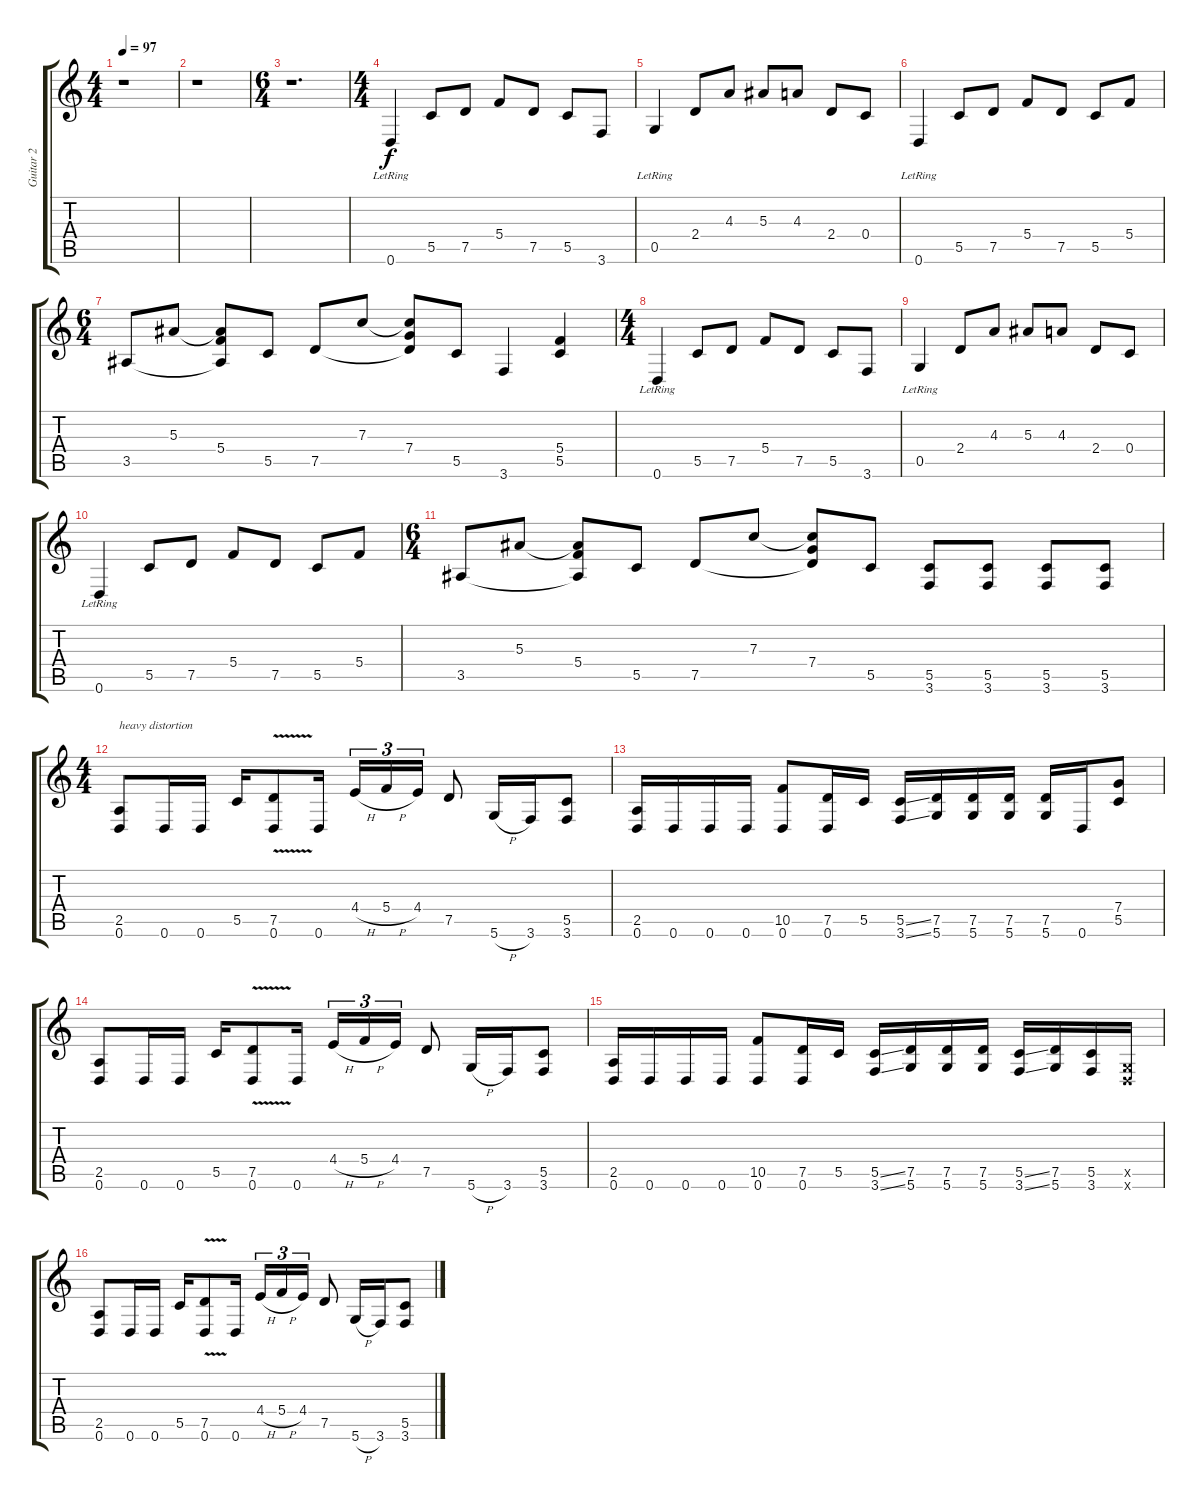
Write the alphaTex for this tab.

\track ("Guitar 2" "Guitar 2") {instrument overdrivenguitar}
\staff {score tabs}
\tuning (D4 A3 F3 C3 G2 D2) {hide}
\ts (4 4)
\tempo 97
\clef g2
\ks c
r.1{dy f} |
r.1 |
\ts (6 4)
r.1{d} |
\ts (4 4)
0.6{lr}.4{volume 10 instrument electricguitarmuted} 5.5.8 7.5.8 5.4.8 7.5.8 5.5.8 3.6.8 |
0.5{lr}.4 2.4.8 4.3.8 5.3.8 4.3.8 2.4.8 0.4.8 |
0.6{lr}.4 5.5.8 7.5.8 5.4.8 7.5.8 5.5.8 5.4.8 |
\ts (6 4)
3.5.8 5.3.8 (5.3{t} 5.4 3.5{t}).8 5.5.8 7.5.8 7.3.8 (7.3{t} 7.4 7.5{t}).8 5.5.8 3.6.4 (5.4 5.5).4 |
\ts (4 4)
0.6{lr}.4 5.5.8 7.5.8 5.4.8 7.5.8 5.5.8 3.6.8 |
0.5{lr}.4 2.4.8 4.3.8 5.3.8 4.3.8 2.4.8 0.4.8 |
0.6{lr}.4 5.5.8 7.5.8 5.4.8 7.5.8 5.5.8 5.4.8 |
\ts (6 4)
3.5.8 5.3.8 (5.3{t} 5.4 3.5{t}).8 5.5.8 7.5.8 7.3.8 (7.3{t} 7.4 7.5{t}).8 5.5.8 (5.5 3.6).8{volume 15 instrument distortionguitar} (5.5 3.6).8 (5.5 3.6).8 (5.5 3.6).8 |
\ts (4 4)
(2.5 0.6).8{txt "heavy distortion"} 0.6.16 0.6.16 5.5.16 (7.5{v} 0.6{v}).8 0.6.16 4.4{h}.16{tu (3 2)} 5.4{h}.16{tu (3 2)} 4.4.16{tu (3 2)} 7.5.8 5.6{h}.16 3.6.16 (5.5 3.6).8 |
(2.5 0.6).16 0.6.16 0.6.16 0.6.16 (10.5 0.6).8 (7.5 0.6).16 5.5.16 (5.5{ss} 3.6{ss}).16 (7.5 5.6).16 (7.5 5.6).16 (7.5 5.6).16 (7.5 5.6).16 0.6.16 (7.4 5.5).8 |
(2.5 0.6).8 0.6.16 0.6.16 5.5.16 (7.5{v} 0.6{v}).8 0.6.16 4.4{h}.16{tu (3 2)} 5.4{h}.16{tu (3 2)} 4.4.16{tu (3 2)} 7.5.8 5.6{h}.16 3.6.16 (5.5 3.6).8 |
(2.5 0.6).16 0.6.16 0.6.16 0.6.16 (10.5 0.6).8 (7.5 0.6).16 5.5.16 (5.5{ss} 3.6{ss}).16 (7.5 5.6).16 (7.5 5.6).16 (7.5 5.6).16 (5.5{ss} 3.6{ss}).16 (7.5 5.6).16 (5.5 3.6).16 (0.5{x} 0.6{x}).16 |
(2.5 0.6).8 0.6.16 0.6.16 5.5.16 (7.5{v} 0.6{v}).8 0.6.16 4.4{h}.16{tu (3 2)} 5.4{h}.16{tu (3 2)} 4.4.16{tu (3 2)} 7.5.8 5.6{h}.16 3.6.16 (5.5 3.6).8
